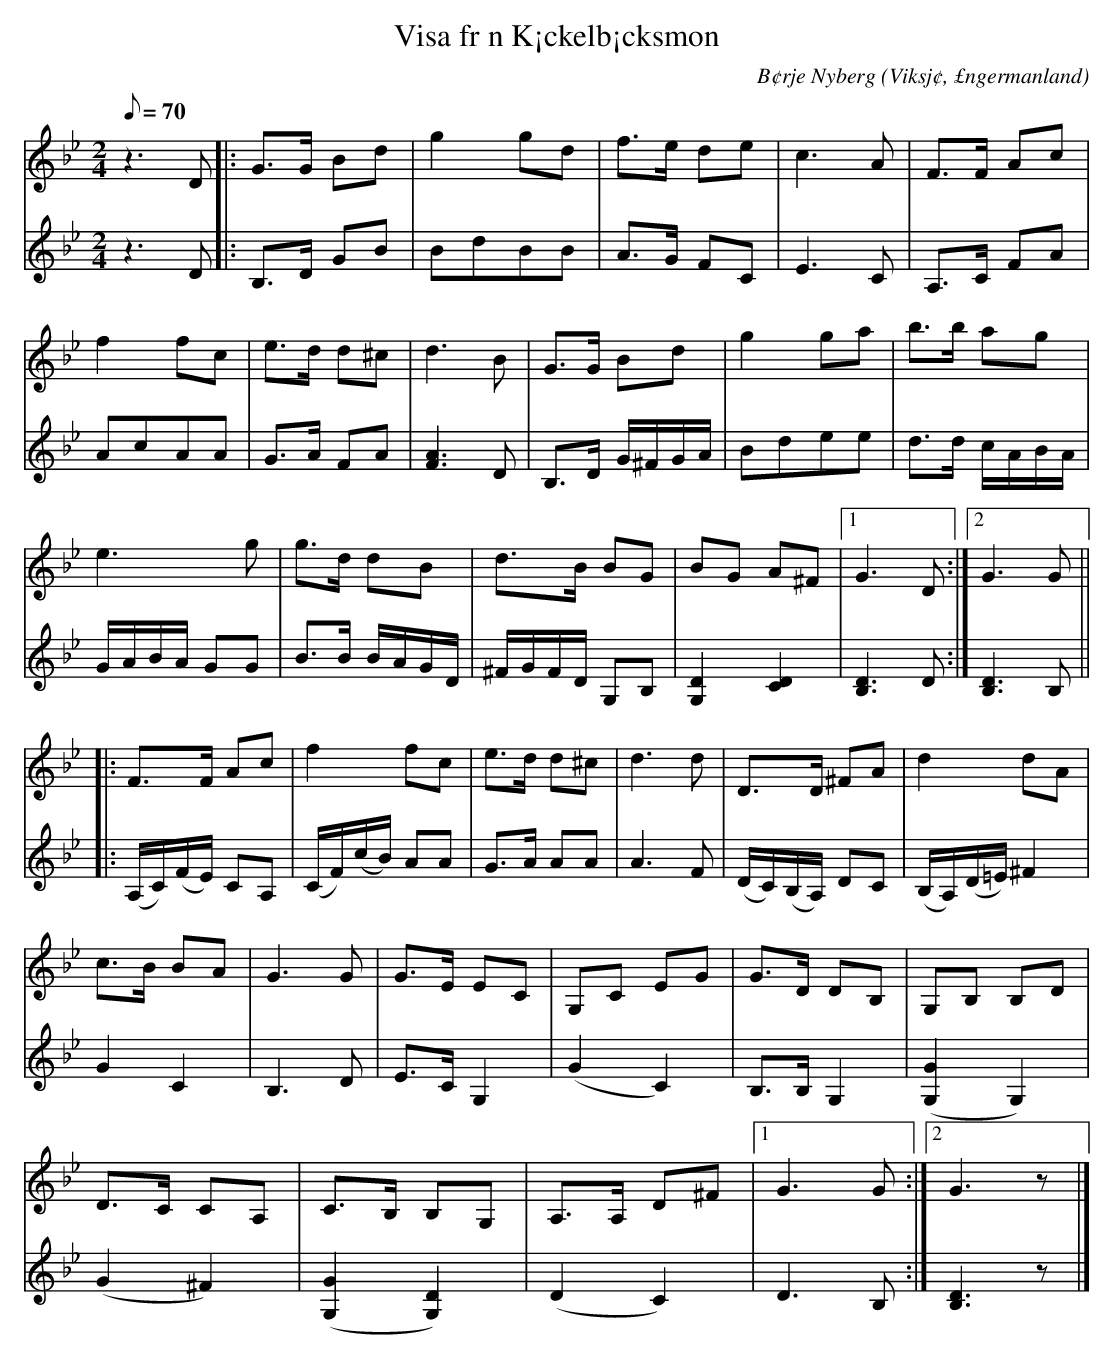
X:1
T:Visa fr n K¡ckelb¡cksmon
C:B¢rje Nyberg
O:Viksj¢, £ngermanland
M:2/4
L:1/8
Q:70
K:Gm
V:1
z2> D2|: G>G Bd | g2 gd | f>e de | c2>A2 | F>F Ac |
f2 fc | e>d d^c | d2>B2 | G>G Bd |g2 ga | b>b ag |
e2> g2 | g>d dB |d>B BG |BG A^F |1 G2> D2 :|2 G2> G2 ||
|: F>F Ac | f2 fc | e>d d^c | d2>d2 | D>D ^FA | d2 dA |
c>B BA |G2> G2 | G>E EC | G,C EG | G>D DB, | G,B, B,D |
D>C CA, | C>B, B,G, | A,>A, D^F |1 G2> G2 :|2 G2> z2 |]
V:2
z2> D2 |: B,>D GB| BdBB | A>G FC | E2>C2 | A,>C FA |
AcAA | G>A FA | [A2F2]> D2 | B,>D G/2^F/2G/2A/2 | Bdee | d>d c/2A/2B/2A/2 |
G/2A/2B/2A/2 GG | B>B B/2A/2G/2D/2 | ^F/2G/2F/2D/2 G,B, | [G,2D2] [C2D2] | [D2B,2]> D2 :| [D2B,2]> B,2 ||
|: (A,/2C/2)(F/2E/2) CA, | (C/2F/2)(c/2B/2) AA | G>A AA | A2> F2 | (D/2C/2)(B,/2A,/2) DC | (B,/2A,/2)(D/2=E/2) ^F2 |
G2 C2 | B,2> D2 | E>C G,2 |(G2 C2) | B,>B, G,2 | ([G,2G2] G,2) |
(G2 ^F2) | ([G2G,2] [D2G,2]) | (D2 C2) | D2> B,2 :| [D2B,2]> z2 |]
